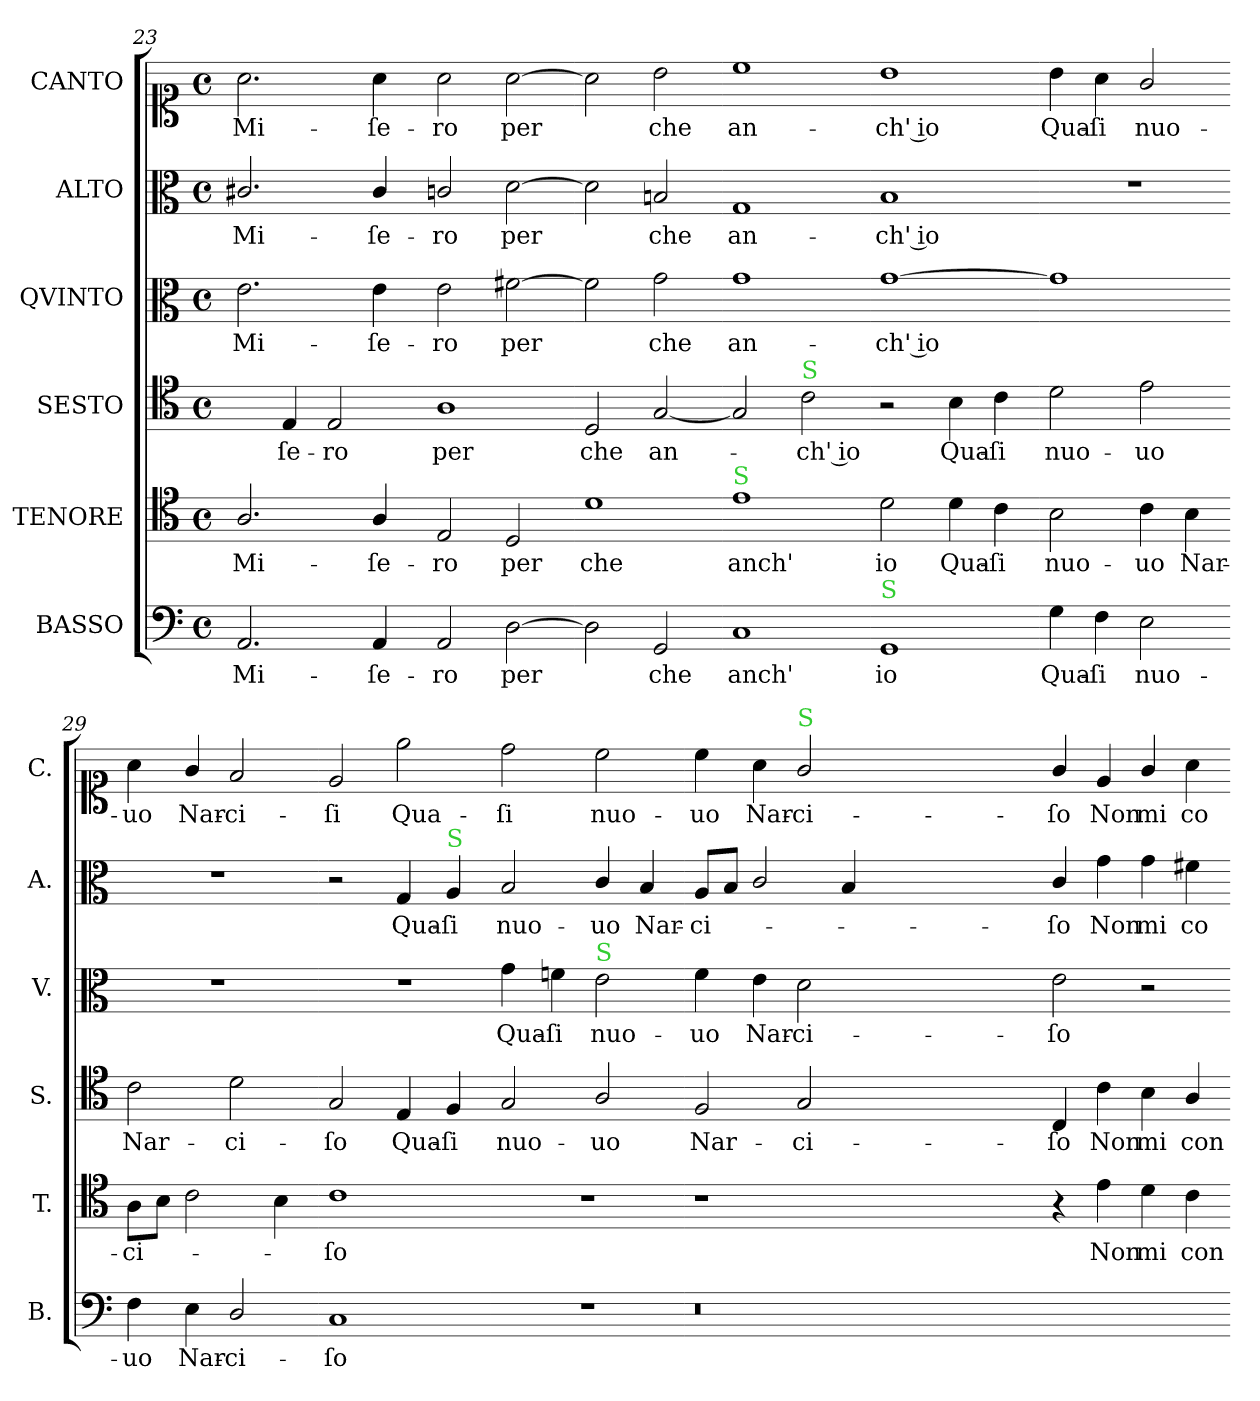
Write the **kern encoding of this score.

**kern	**text	**kern	**text	**kern	**text	**kern	**text	**kern	**text	**kern	**text
*part6	*part6	*part5	*part5	*part4	*part4	*part3	*part3	*part2	*part2	*part1	*part1
*staff6	*staff6	*staff5	*staff5	*staff4	*staff4	*staff3	*staff3	*staff2	*staff2	*staff1	*staff1
*I"BASSO	*	*I"TENORE	*	*I"SESTO	*	*I"QVINTO	*	*I"ALTO	*	*I"CANTO	*
*I'B.	*	*I'T.	*	*I'S.	*	*I'V.	*	*I'A.	*	*I'C.	*
*clefF4	*	*clefC4	*	*clefC4	*	*clefC3	*	*clefC3	*	*clefC1	*
*k[]	*	*k[]	*	*k[]	*	*k[]	*	*k[]	*	*k[]	*
*C:ion	*	*C:ion	*	*C:ion	*	*C:ion	*	*C:ion	*	*C:ion	*
*M4/4	*	*M4/4	*	*M4/4	*	*M4/4	*	*M4/4	*	*M4/4	*
*met(c)	*	*met(c)	*	*met(c)	*	*met(c)	*	*met(c)	*	*met(c)	*
=23	=23	=23	=23	=23	=23	=23	=23	=23	=23	=23	=23
2.AA/	Mi-	2.A/	Mi-	4ryy	.	2.e\	Mi-	2.c#X/	Mi-	2.a\	Mi-
.	.	.	.	4E/	-ſe-	.	.	.	.	.	.
.	.	.	.	2E/	-ro	.	.	.	.	.	.
4AA/	-ſe-	4A/	-ſe-	.	.	4e\	-ſe-	4c#/	-ſe-	4a\	-ſe-
=24-	=24-	=24-	=24-	=24-	=24-	=24-	=24-	=24-	=24-	=24-	=24-
2AA/	-ro	2E/	-ro	1A	per	2e\	-ro	2cn/	-ro	2a\	-ro
[2D\	per	2D/	per	.	.	[2f#X\	per	[2d\	per	[2a\	per
=25-	=25-	=25-	=25-	=25-	=25-	=25-	=25-	=25-	=25-	=25-	=25-
2D\]	.	1d	che	2D/	che	2f#\]	.	2d\]	.	2a\]	.
2GG/	che	.	.	[2G/	an-	2g\	che	2Bn/	che	2b\	che
=26-	=26-	=26-	=26-	=26-	=26-	=26-	=26-	=26-	=26-	=26-	=26-
!	!	!LO:TX:a:color=limegreen:t=S	!	!	!	!	!	!	!	!	!
1C	anch'	1e	anch'	2G/]	.	1g	an-	1G	an-	1cc	an-
!	!	!	!	!LO:TX:a:color=limegreen:t=S	!	!	!	!	!	!	!
.	.	.	.	2c\	-ch' io	.	.	.	.	.	.
=27-	=27-	=27-	=27-	=27-	=27-	=27-	=27-	=27-	=27-	=27-	=27-
!LO:TX:a:color=limegreen:t=S	!	!	!	!	!	!	!	!	!	!	!
1GG	io	2d\	io	2r	.	[1g	-ch' io	1B	-ch' io	1b	-ch' io
.	.	4d\	Qua-	4B\	Qua-	.	.	.	.	.	.
.	.	4c\	-ſi	4c\	-ſi	.	.	.	.	.	.
=28-	=28-	=28-	=28-	=28-	=28-	=28-	=28-	=28-	=28-	=28-	=28-
4G\	Qua-	2B\	nuo-	2d\	nuo-	1g]	.	1r	.	4b\	Qua-
4F\	-ſi	.	.	.	.	.	.	.	.	4a\	-ſi
2E\	nuo-	4c\	-uo	2e\	-uo	.	.	.	.	2g/	nuo-
.	.	4B\	Nar-	.	.	.	.	.	.	.	.
=29-	=29-	=29-	=29-	=29-	=29-	=29-	=29-	=29-	=29-	=29-	=29-
4F\	-uo	8A\L	-ci-	2c\	Nar-	1r	.	1r	.	4a\	-uo
.	.	8B\J	.	.	.	.	.	.	.	.	.
4E\	Nar-	2c\	.	.	.	.	.	.	.	4g/	Nar-
2D/	-ci-	.	.	2d\	-ci-	.	.	.	.	2f/	-ci-
.	.	4B\	.	.	.	.	.	.	.	.	.
=30-	=30-	=30-	=30-	=30-	=30-	=30-	=30-	=30-	=30-	=30-	=30-
1C	-ſo	1c	-ſo	2G/	-ſo	1r	.	2r	.	2e/	-ſi
.	.	.	.	4E/	Qua-	.	.	4G/	Qua-	2ee\	Qua-
!	!	!	!	!	!	!	!	!LO:TX:a:color=limegreen:t=S	!	!	!
.	.	.	.	4F/	-ſi	.	.	4A/	-ſi	.	.
=31-	=31-	=31-	=31-	=31-	=31-	=31-	=31-	=31-	=31-	=31-	=31-
1r	.	1r	.	2G/	nuo-	4g\	Qua-	2B/	nuo-	2dd\	-ſi
.	.	.	.	.	.	4fn\	-ſi	.	.	.	.
!	!	!	!	!	!	!LO:TX:a:color=limegreen:t=S	!	!	!	!	!
.	.	.	.	2A/	-uo	2e\	nuo-	4c/	-uo	2cc\	nuo-
.	.	.	.	.	.	.	.	4B/	Nar-	.	.
=32-	=32-	=32-	=32-	=32-	=32-	=32-	=32-	=32-	=32-	=32-	=32-
0.r	.	1r	.	2F/	Nar-	4f\	-uo	8A/L	-ci-	4cc\	-uo
.	.	.	.	.	.	.	.	8B/J	.	.	.
.	.	.	.	.	.	4e\	Nar-	2c/	.	4a\	Nar-
!	!	!	!	!	!	!	!	!	!	!LO:TX:a:color=limegreen:t=S	!
.	.	.	.	2G/	-ci-	2d\	-ci-	.	.	2g/	-ci-
.	.	.	.	.	.	.	.	4B/	.	.	.
.	.	0ryy	.	0ryy	.	0ryy	.	0ryy	.	0ryy	.
=33-	=33-	=33-	=33-	=33-	=33-	=33-	=33-	=33-	=33-	=33-	=33-
1ryy	.	4r	.	4C/	-ſo	2e\	-ſo	4c/	-ſo	4g/	-ſo
.	.	4e\	Non	4c\	Non	.	.	4g\	Non	4e/	Non
.	.	4d\	mi	4B\	mi	2r	.	4g\	mi	4g/	mi
.	.	4c\	con-	4A/	con-	.	.	4f#X\	co-	4a\	co-
=-	=-	=-	=-	=-	=-	=-	=-	=-	=-	=-	=-
*-	*-	*-	*-	*-	*-	*-	*-	*-	*-	*-	*-
